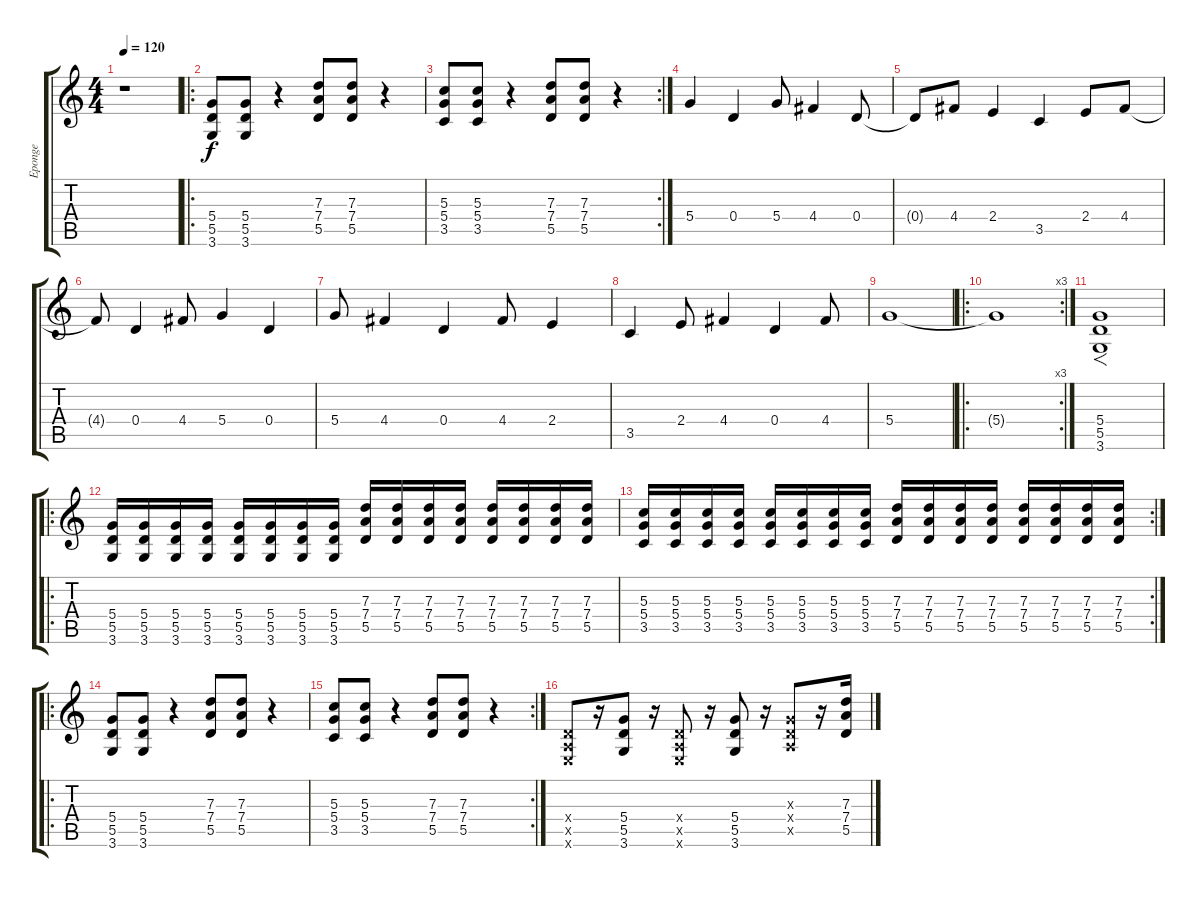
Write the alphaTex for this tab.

\track ("Eponge" "Eponge") {instrument distortionguitar}
\staff {score tabs}
\tuning (E4 B3 G3 D3 A2 E2) {hide}
\ts (4 4)
\tempo 120
\clef g2
\ks c
r.1{dy f instrument distortionguitar} |
\ro
(5.4 5.5 3.6).8 (5.4 5.5 3.6).8 r.4 (7.3 7.4 5.5).8 (7.3 7.4 5.5).8 r.4 |
\rc 2
(5.3 5.4 3.5).8 (5.3 5.4 3.5).8 r.4 (7.3 7.4 5.5).8 (7.3 7.4 5.5).8 r.4 |
5.4.4 0.4.4 5.4.8 4.4.4 0.4.8 |
0.4{t}.8 4.4.8 2.4.4 3.5.4 2.4.8 4.4.8 |
4.4{t}.8 0.4.4 4.4.8 5.4.4 0.4.4 |
5.4.8 4.4.4 0.4.4 4.4.8 2.4.4 |
3.5.4 2.4.8 4.4.4 0.4.4 4.4.8 |
5.4.1 |
\ro
\rc 3
5.4{t}.1 |
(5.4 5.5 3.6).1{f} |
\ro
(5.4 5.5 3.6).16 (5.4 5.5 3.6).16 (5.4 5.5 3.6).16 (5.4 5.5 3.6).16 (5.4 5.5 3.6).16 (5.4 5.5 3.6).16 (5.4 5.5 3.6).16 (5.4 5.5 3.6).16 (7.3 7.4 5.5).16 (7.3 7.4 5.5).16 (7.3 7.4 5.5).16 (7.3 7.4 5.5).16 (7.3 7.4 5.5).16 (7.3 7.4 5.5).16 (7.3 7.4 5.5).16 (7.3 7.4 5.5).16 |
\rc 2
(5.3 5.4 3.5).16 (5.3 5.4 3.5).16 (5.3 5.4 3.5).16 (5.3 5.4 3.5).16 (5.3 5.4 3.5).16 (5.3 5.4 3.5).16 (5.3 5.4 3.5).16 (5.3 5.4 3.5).16 (7.3 7.4 5.5).16 (7.3 7.4 5.5).16 (7.3 7.4 5.5).16 (7.3 7.4 5.5).16 (7.3 7.4 5.5).16 (7.3 7.4 5.5).16 (7.3 7.4 5.5).16 (7.3 7.4 5.5).16 |
\ro
(5.4 5.5 3.6).8 (5.4 5.5 3.6).8 r.4 (7.3 7.4 5.5).8 (7.3 7.4 5.5).8 r.4 |
\rc 2
(5.3 5.4 3.5).8 (5.3 5.4 3.5).8 r.4 (7.3 7.4 5.5).8 (7.3 7.4 5.5).8 r.4 |
(0.4{x} 0.5{x} 0.6{x}).8{instrument electricguitarclean} r.16 (5.4 5.5 3.6).8 r.16 (0.4{x} 0.5{x} 0.6{x}).8 r.16 (5.4 5.5 3.6).8 r.16 (0.3{x} 0.4{x} 0.5{x}).8 r.16 (7.3 7.4 5.5).16
